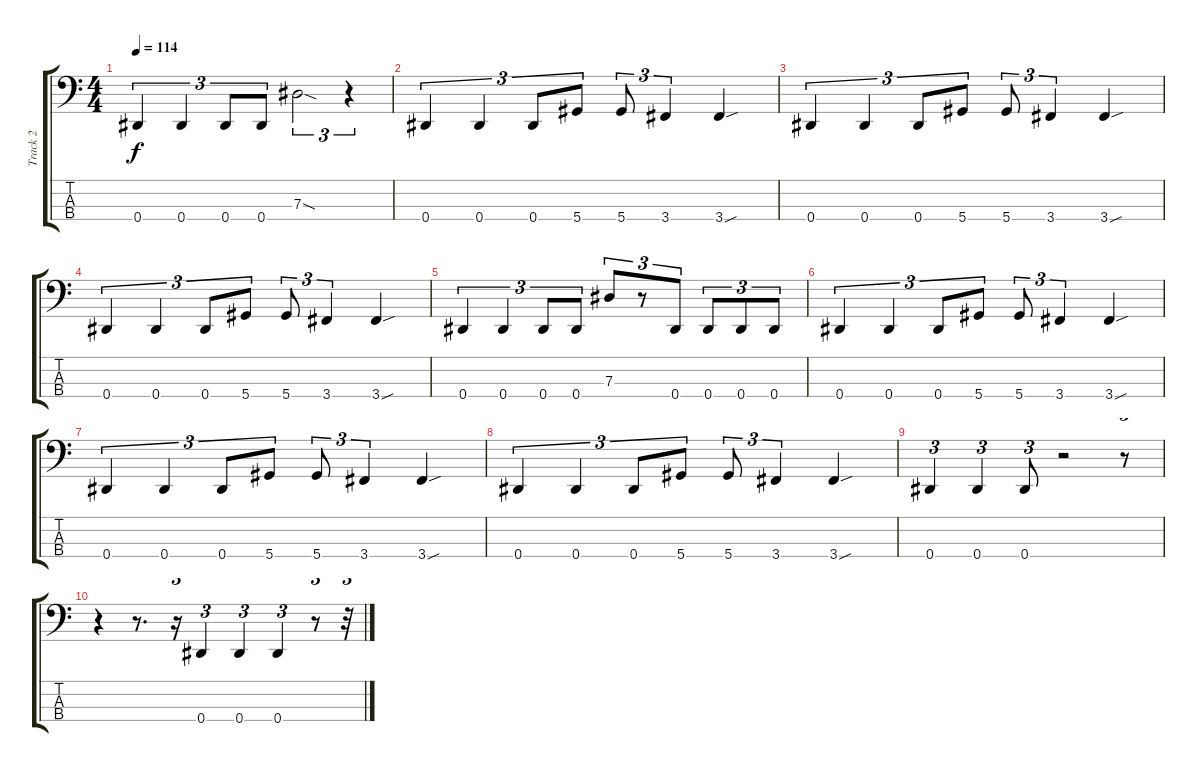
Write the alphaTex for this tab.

\track ("Track 2" "Track 2") {instrument electricbassfinger}
\staff {score tabs}
\tuning (Gb2 Db2 Ab1 Eb1) {hide}
\ts (4 4)
\tempo 114
\clef f4
\ks c
0.4.4{tu (3 2) dy f} 0.4.4{tu (3 2)} 0.4.8{tu (3 2)} 0.4.8{tu (3 2)} 7.3{sod}.2{tu (3 2)} r.4{tu (3 2)} |
0.4.4{tu (3 2)} 0.4.4{tu (3 2)} 0.4.8{tu (3 2)} 5.4.8{tu (3 2)} 5.4.8{tu (3 2)} 3.4.4{tu (3 2)} 3.4{sou}.4 |
0.4.4{tu (3 2)} 0.4.4{tu (3 2)} 0.4.8{tu (3 2)} 5.4.8{tu (3 2)} 5.4.8{tu (3 2)} 3.4.4{tu (3 2)} 3.4{sou}.4 |
0.4.4{tu (3 2)} 0.4.4{tu (3 2)} 0.4.8{tu (3 2)} 5.4.8{tu (3 2)} 5.4.8{tu (3 2)} 3.4.4{tu (3 2)} 3.4{sou}.4 |
0.4.4{tu (3 2)} 0.4.4{tu (3 2)} 0.4.8{tu (3 2)} 0.4.8{tu (3 2)} 7.3.8{tu (3 2)} r.8{tu (3 2)} 0.4.8{tu (3 2)} 0.4.8{tu (3 2)} 0.4.8{tu (3 2)} 0.4.8{tu (3 2)} |
0.4.4{tu (3 2)} 0.4.4{tu (3 2)} 0.4.8{tu (3 2)} 5.4.8{tu (3 2)} 5.4.8{tu (3 2)} 3.4.4{tu (3 2)} 3.4{sou}.4 |
0.4.4{tu (3 2)} 0.4.4{tu (3 2)} 0.4.8{tu (3 2)} 5.4.8{tu (3 2)} 5.4.8{tu (3 2)} 3.4.4{tu (3 2)} 3.4{sou}.4 |
0.4.4{tu (3 2)} 0.4.4{tu (3 2)} 0.4.8{tu (3 2)} 5.4.8{tu (3 2)} 5.4.8{tu (3 2)} 3.4.4{tu (3 2)} 3.4{sou}.4 |
0.4.4{tu (3 2)} 0.4.4{tu (3 2)} 0.4.8{tu (3 2)} r.2 r.8{tu (3 2)} |
r.4{tu (3 2)} r.8{d} r.16{tu (3 2)} 0.4.4{tu (3 2)} 0.4.4{tu (3 2)} 0.4.4{tu (3 2)} r.8{tu (3 2)} r.32{tu (3 2)}
